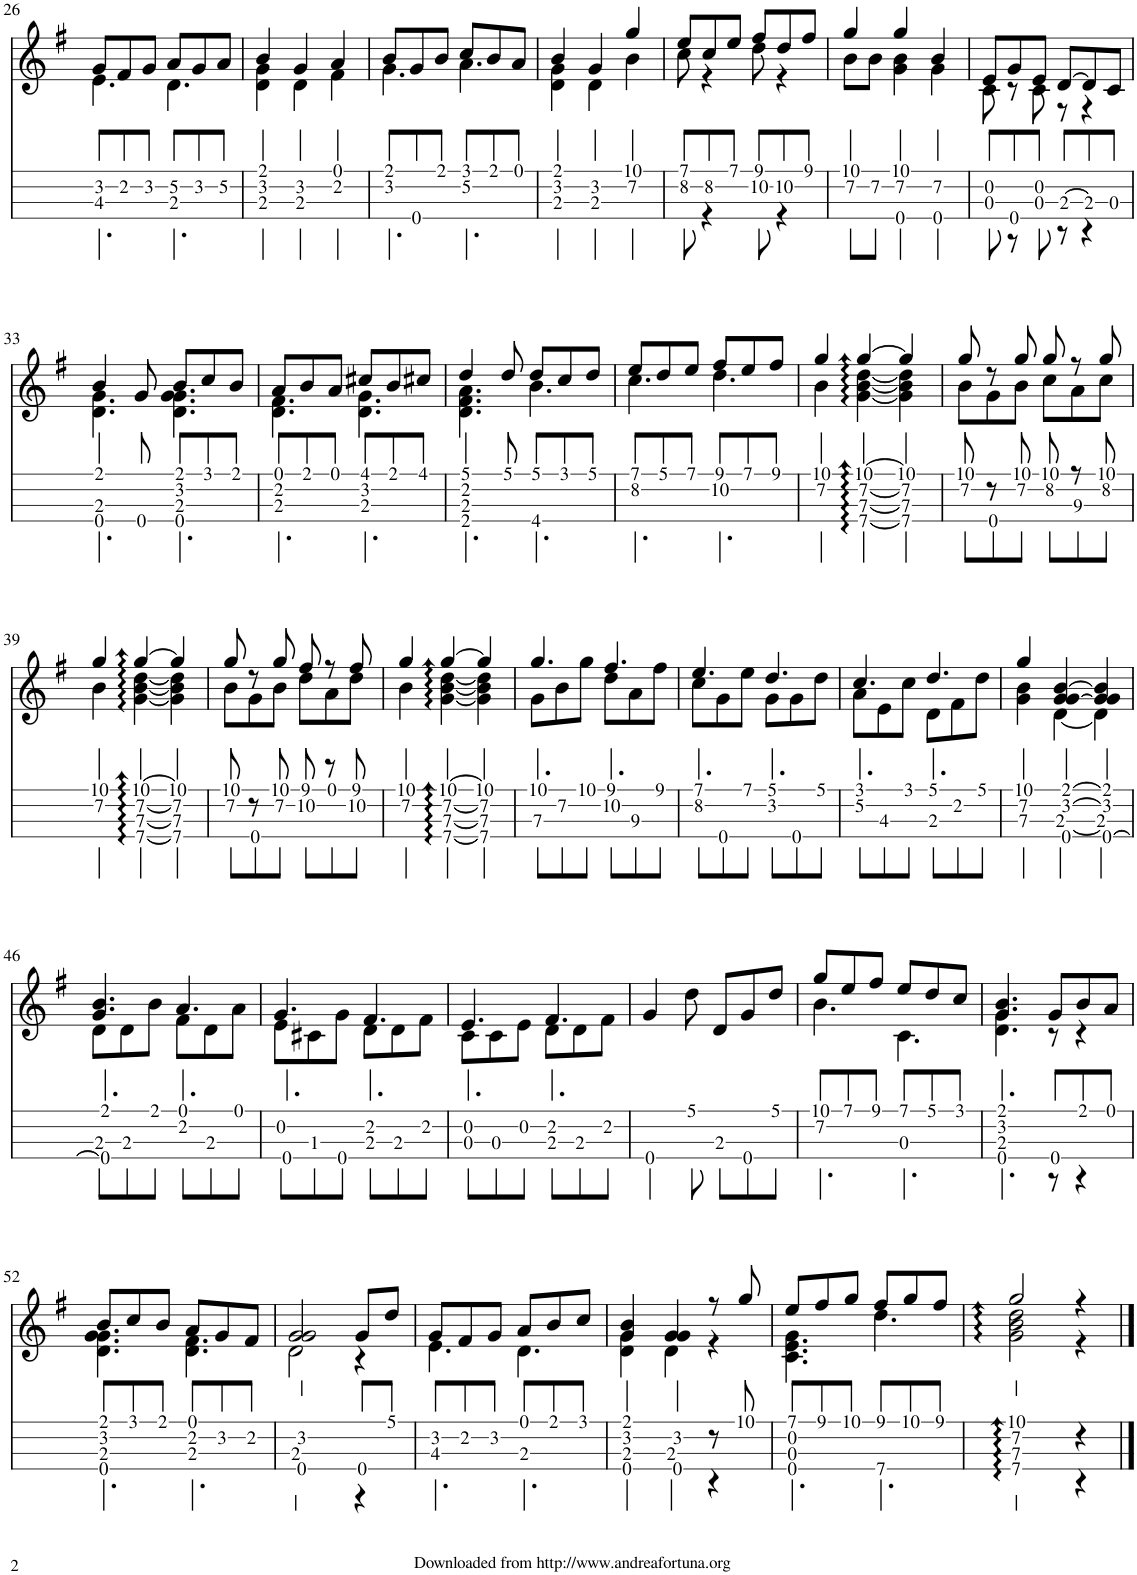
**kern	**kern
*part1	*part1
*staff2	*staff1
*I"Ukulele	*
*I'Uk.	*
!!LO:PB:g=z
*	*clefG2
*k[f#]	*k[f#]
*M6/8	*M6/8
=26	=26
*^	*^
8g/L	4.e\	8g/L	4.e\
8f#/	.	8f#/	.
8g/J	.	8g/J	.
8a/L	4.d\	8a/L	4.d\
8g/	.	8g/	.
8a/J	.	8a/J	.
=27	=27	=27	=27
4b/	4d\ 4g\	4b/	4d\ 4g\
4g/	4d\	4g/	4d\
4a/	4f#\	4a/	4f#\
=28	=28	=28	=28
8b/L	4.g\	8b/L	4.g\
8g/	.	8g/	.
8b/J	.	8b/J	.
8cc/L	4.a\	8cc/L	4.a\
8b/	.	8b/	.
8a/J	.	8a/J	.
=29	=29	=29	=29
4b/	4d\ 4g\	4b/	4d\ 4g\
4g/	4d\	4g/	4d\
4gg/	4b\	4gg/	4b\
=30	=30	=30	=30
8ee/L	8cc\	8ee/L	8cc\
8cc/	4r	8cc/	4r
8ee/J	.	8ee/J	.
8ff#/L	8dd\	8ff#/L	8dd\
8dd/	4r	8dd/	4r
8ff#/J	.	8ff#/J	.
=31	=31	=31	=31
4gg/	8b\L	4gg/	8b\L
.	8b\J	.	8b\J
4gg/	4g\ 4b\	4gg/	4g\ 4b\
4b/	4g\	4b/	4g\
=32	=32	=32	=32
8e/L	8c\	8e/L	8c\
8g/	8r	8g/	8r
8e/J	8c\	8e/J	8c\
[8d/L	8r	[8d/L	8r
8d/]	4r	8d/]	4r
8c/J	.	8c/J	.
!!LO:LB:g=z	!!
=33	=33	=33	=33
4b/	4.g\ 4.d\	4b/	4.d\ 4.g\
8g/	.	8g/	.
8b/L	4.g\ 4.d\ 4.g\	8b/L	4.d\ 4.g\ 4.g\
8cc/	.	8cc/	.
8b/J	.	8b/J	.
=34	=34	=34	=34
8a/L	4.d\ 4.f#\	8a/L	4.d\ 4.f#\
8b/	.	8b/	.
8a/J	.	8a/J	.
8cc#/L	4.d\ 4.g\	8cc#X/L	4.d\ 4.g\
8b/	.	8b/	.
8cc#X/J	.	8cc#X/J	.
=35	=35	=35	=35
4dd/	4.a\ 4.d\ 4.f#\	4dd/	4.d\ 4.f#\ 4.a\
8dd/	.	8dd/	.
8dd/L	4.b\	8dd/L	4.b\
8cc/	.	8cc/	.
8dd/J	.	8dd/J	.
=36	=36	=36	=36
8ee/L	4.cc\	8ee/L	4.cc\
8dd/	.	8dd/	.
8ee/J	.	8ee/J	.
8ff#/L	4.dd\	8ff#/L	4.dd\
8ee/	.	8ee/	.
8ff#/J	.	8ff#/J	.
=37	=37	=37	=37
4gg/	4b\	4gg/	4b\
[4gg/	[4dd\:: [4g\:: [4b\::	[4gg/	[4g\:: [4b\:: [4dd\::
4gg/]	4dd\] 4g\] 4b\]	4gg/]	4g\] 4b\] 4dd\]
=38	=38	=38	=38
8gg/	8b\L	8gg/	8b\L
8r	8g\	8r	8g\
8gg/	8b\J	8gg/	8b\J
8gg/	8cc\L	8gg/	8cc\L
8r	8a\	8r	8a\
8gg/	8cc\J	8gg/	8cc\J
!!LO:LB:g=z	!!
=39	=39	=39	=39
4gg/	4b\	4gg/	4b\
[4gg/	[4dd\:: [4g\:: [4b\::	[4gg/	[4g\:: [4b\:: [4dd\::
4gg/]	4dd\] 4g\] 4b\]	4gg/]	4g\] 4b\] 4dd\]
=40	=40	=40	=40
8gg/	8b\L	8gg/	8b\L
8r	8g\	8r	8g\
8gg/	8b\J	8gg/	8b\J
8ff#/	8dd\L	8ff#/	8dd\L
8r	8a\	8r	8a\
8ff#/	8dd\J	8ff#/	8dd\J
=41	=41	=41	=41
4gg/	4b\	4gg/	4b\
[4gg/	[4dd\:: [4g\:: [4b\::	[4gg/	[4g\:: [4b\:: [4dd\::
4gg/]	4dd\] 4g\] 4b\]	4gg/]	4g\] 4b\] 4dd\]
=42	=42	=42	=42
4.gg/	8g\L	4.gg/	8g\L
.	8b\	.	8b\
.	8gg\J	.	8gg\J
4.ff#/	8dd\L	4.ff#/	8dd\L
.	8a\	.	8a\
.	8ff#\J	.	8ff#\J
=43	=43	=43	=43
4.ee/	8cc\L	4.ee/	8cc\L
.	8g\	.	8g\
.	8ee\J	.	8ee\J
4.dd/	8g\L	4.dd/	8g\L
.	8g\	.	8g\
.	8dd\J	.	8dd\J
=44	=44	=44	=44
4.cc/	8a\L	4.cc/	8a\L
.	8e\	.	8e\
.	8cc\J	.	8cc\J
4.dd/	8d\L	4.dd/	8d\L
.	8f#\	.	8f#\
.	8dd\J	.	8dd\J
=45	=45	=45	=45
4gg/	4g\ 4b\	4gg/	4g\ 4b\
4g/ [4g/ [4b/	[4d\	[4g/ 4g/ [4b/	[4d\
[4g/ 4g/] 4b/]	4d\]	4g/] 4g/ 4b/]	4d\]
!!LO:LB:g=z	!!
=46	=46	=46	=46
4.g/] 4.b/	8d\L	4.g/ 4.b/	8d\L
.	8d\	.	8d\
.	8b\J	.	8b\J
4.a/	8f#\L	4.a/	8f#\L
.	8d\	.	8d\
.	8a\J	.	8a\J
=47	=47	=47	=47
4.g/	8e\L	4.g/	8e\L
.	8c#\	.	8c#X\
.	8g\J	.	8g\J
4.f#/	8d\L	4.f#/	8d\L
.	8d\	.	8d\
.	8f#\J	.	8f#\J
=48	=48	=48	=48
4.e/	8c\L	4.e/	8c\L
.	8c\	.	8c\
.	8e\J	.	8e\J
4.f#/	8d\L	4.f#/	8d\L
.	8d\	.	8d\
.	8f#\J	.	8f#\J
*v	*v	*	*
*	*v	*v
=49	=49
4g\	4g/
8dd\	8dd\
8d\L	8d/L
8g\	8g/
8dd\J	8dd/J
=50	=50
*^	*^
8gg/L	4.b\	8gg/L	4.b\
8ee/	.	8ee/	.
8ff#/J	.	8ff#/J	.
8ee/L	4.c\	8ee/L	4.c\
8dd/	.	8dd/	.
8cc/J	.	8cc/J	.
=51	=51	=51	=51
4.g/ 4.b/	4.g\ 4.d\	4.g/ 4.b/	4.d\ 4.g\
8g/L	8r	8g/L	8r
8b/	4r	8b/	4r
8a/J	.	8a/J	.
!!LO:LB:g=z	!!
=52	=52	=52	=52
8b/L	4.g\ 4.d\ 4.g\	8b/L	4.d\ 4.g\ 4.g\
8cc/	.	8cc/	.
8b/J	.	8b/J	.
8a/L	4.d\ 4.f#\	8a/L	4.d\ 4.f#\
8g/	.	8g/	.
8f#/J	.	8f#/J	.
=53	=53	=53	=53
2g/ 2g/	2d\	2g/ 2g/	2d\
8g/L	4r	8g/L	4r
8dd/J	.	8dd/J	.
=54	=54	=54	=54
8g/L	4.e\	8g/L	4.e\
8f#/	.	8f#/	.
8g/J	.	8g/J	.
8a/L	4.d\	8a/L	4.d\
8b/	.	8b/	.
8cc/J	.	8cc/J	.
=55	=55	=55	=55
4g/ 4b/	4g\ 4d\	4g/ 4b/	4d\ 4g\
4g/ 4g/	4d\	4g/ 4g/	4d\
8r	4r	8r	4r
8gg/	.	8gg/	.
=56	=56	=56	=56
8ee/L	4.g\ 4.c\ 4.e\	8ee/L	4.c\ 4.e\ 4.g\
8ff#/	.	8ff#/	.
8gg/J	.	8gg/J	.
8ff#/L	4.dd\	8ff#/L	4.dd\
8gg/	.	8gg/	.
8ff#/J	.	8ff#/J	.
=57	=57	=57	=57
2gg/	2dd\:: 2g\:: 2b\::	2gg/	2g\:: 2b\:: 2dd\::
4r	4r	4r	4r
*v	*v	*	*
*	*v	*v
==	==
*-	*-
